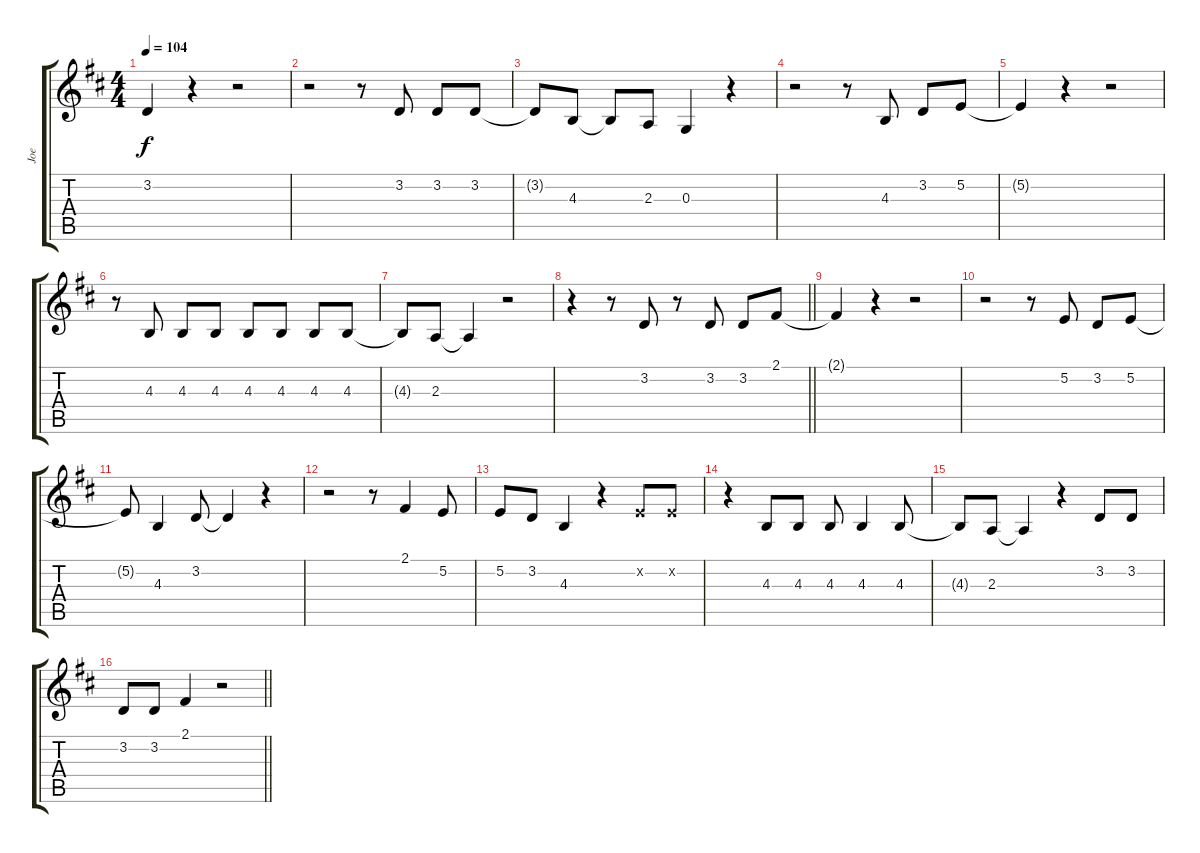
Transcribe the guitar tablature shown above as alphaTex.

\track ("Joe" "Joe") {instrument lead1square}
\staff {score tabs}
\tuning (E4 B3 G3 D3 A2 E2) {hide}
\ts (4 4)
\tempo 104
\clef g2
\ks d
3.2{t}.4{dy f} r.4 r.2 |
r.2 r.8 3.2.8 3.2.8 3.2.8 |
3.2{t}.8 4.3.8 4.3{t}.8 2.3.8 0.3.4 r.4 |
r.2 r.8 4.3.8 3.2.8 5.2.8 |
5.2{t}.4 r.4 r.2 |
r.8 4.3.8 4.3.8 4.3.8 4.3.8 4.3.8 4.3.8 4.3.8 |
4.3{t}.8 2.3.8 2.3{t}.4 r.2 |
\barLineRight lightlight
r.4 r.8 3.2.8 r.8 3.2.8 3.2.8 2.1.8 |
2.1{t}.4 r.4 r.2 |
r.2 r.8 5.2.8 3.2.8 5.2.8 |
5.2{t}.8 4.3.4 3.2.8 3.2{t}.4 r.4 |
r.2 r.8 2.1.4 5.2.8 |
5.2.8 3.2.8 4.3.4 r.4 5.2{x}.8 5.2{x}.8 |
r.4 4.3.8 4.3.8 4.3.8 4.3.4 4.3.8 |
4.3{t}.8 2.3.8 2.3{t}.4 r.4 3.2.8 3.2.8 |
\barLineRight lightlight
3.2.8 3.2.8 2.1.4 r.2
